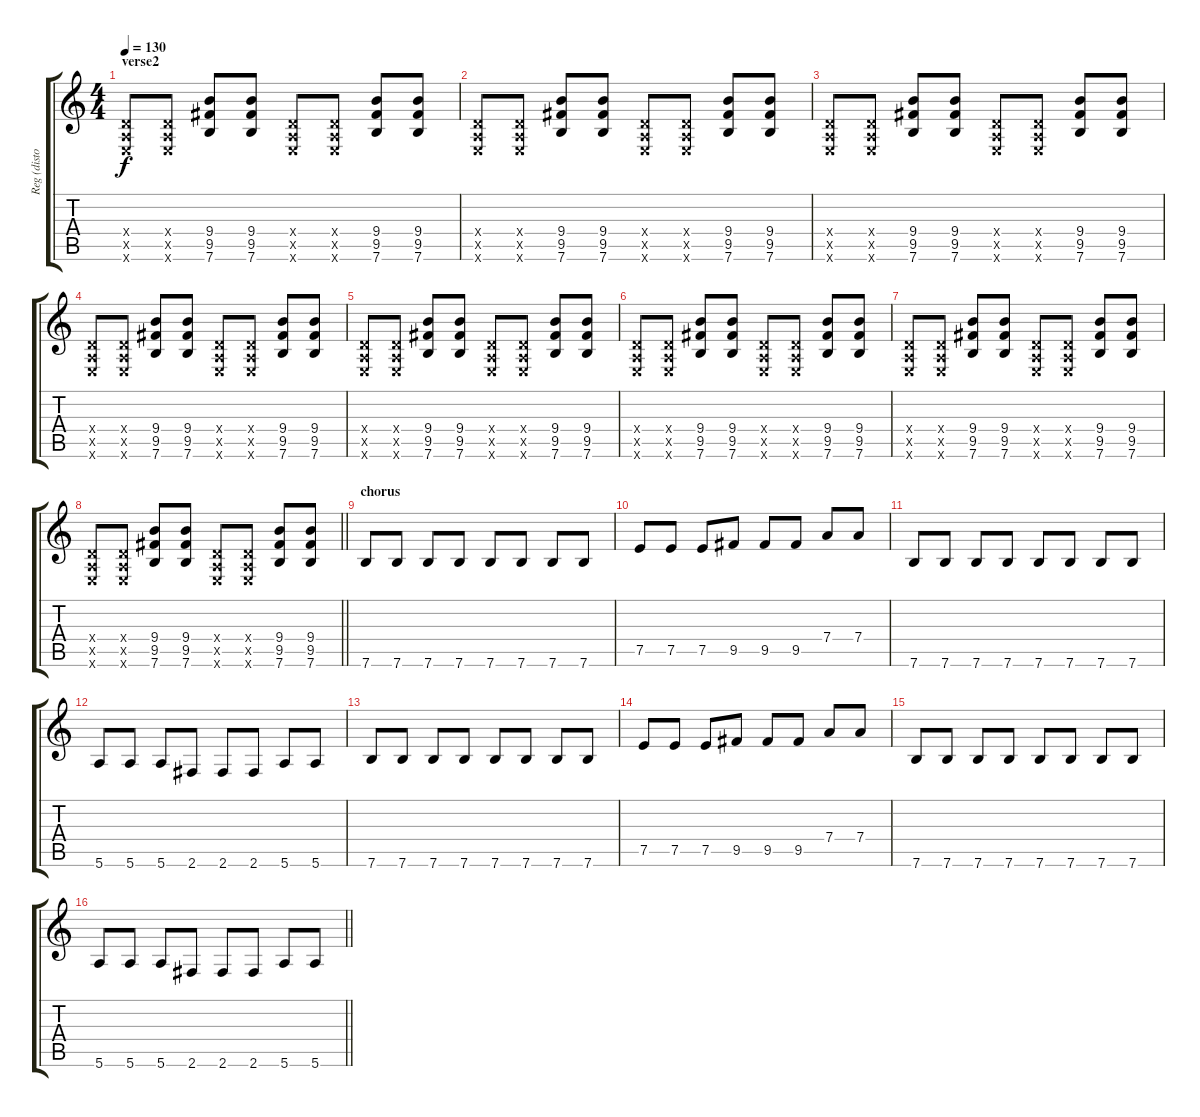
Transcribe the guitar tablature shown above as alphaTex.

\track ("Reg (disto)" "Reg (disto") {instrument overdrivenguitar}
\staff {score tabs}
\tuning (E4 B3 G3 D3 A2 E2) {hide}
\ts (4 4)
\section ("" "verse2")
\tempo 130
\clef g2
\ks c
(0.4{x} 0.5{x} 0.6{x}).8{dy f} (0.4{x} 0.5{x} 0.6{x}).8 (9.4 9.5 7.6).8 (9.4 9.5 7.6).8 (0.4{x} 0.5{x} 0.6{x}).8 (0.4{x} 0.5{x} 0.6{x}).8 (9.4 9.5 7.6).8 (9.4 9.5 7.6).8 |
(0.4{x} 0.5{x} 0.6{x}).8 (0.4{x} 0.5{x} 0.6{x}).8 (9.4 9.5 7.6).8 (9.4 9.5 7.6).8 (0.4{x} 0.5{x} 0.6{x}).8 (0.4{x} 0.5{x} 0.6{x}).8 (9.4 9.5 7.6).8 (9.4 9.5 7.6).8 |
(0.4{x} 0.5{x} 0.6{x}).8 (0.4{x} 0.5{x} 0.6{x}).8 (9.4 9.5 7.6).8 (9.4 9.5 7.6).8 (0.4{x} 0.5{x} 0.6{x}).8 (0.4{x} 0.5{x} 0.6{x}).8 (9.4 9.5 7.6).8 (9.4 9.5 7.6).8 |
(0.4{x} 0.5{x} 0.6{x}).8 (0.4{x} 0.5{x} 0.6{x}).8 (9.4 9.5 7.6).8 (9.4 9.5 7.6).8 (0.4{x} 0.5{x} 0.6{x}).8 (0.4{x} 0.5{x} 0.6{x}).8 (9.4 9.5 7.6).8 (9.4 9.5 7.6).8 |
(0.4{x} 0.5{x} 0.6{x}).8 (0.4{x} 0.5{x} 0.6{x}).8 (9.4 9.5 7.6).8 (9.4 9.5 7.6).8 (0.4{x} 0.5{x} 0.6{x}).8 (0.4{x} 0.5{x} 0.6{x}).8 (9.4 9.5 7.6).8 (9.4 9.5 7.6).8 |
(0.4{x} 0.5{x} 0.6{x}).8 (0.4{x} 0.5{x} 0.6{x}).8 (9.4 9.5 7.6).8 (9.4 9.5 7.6).8 (0.4{x} 0.5{x} 0.6{x}).8 (0.4{x} 0.5{x} 0.6{x}).8 (9.4 9.5 7.6).8 (9.4 9.5 7.6).8 |
(0.4{x} 0.5{x} 0.6{x}).8 (0.4{x} 0.5{x} 0.6{x}).8 (9.4 9.5 7.6).8 (9.4 9.5 7.6).8 (0.4{x} 0.5{x} 0.6{x}).8 (0.4{x} 0.5{x} 0.6{x}).8 (9.4 9.5 7.6).8 (9.4 9.5 7.6).8 |
\barLineRight lightlight
(0.4{x} 0.5{x} 0.6{x}).8 (0.4{x} 0.5{x} 0.6{x}).8 (9.4 9.5 7.6).8 (9.4 9.5 7.6).8 (0.4{x} 0.5{x} 0.6{x}).8 (0.4{x} 0.5{x} 0.6{x}).8 (9.4 9.5 7.6).8 (9.4 9.5 7.6).8 |
\section ("" "chorus")
7.6.8 7.6.8 7.6.8 7.6.8 7.6.8 7.6.8 7.6.8 7.6.8 |
7.5.8 7.5.8 7.5.8 9.5.8 9.5.8 9.5.8 7.4.8 7.4.8 |
7.6.8 7.6.8 7.6.8 7.6.8 7.6.8 7.6.8 7.6.8 7.6.8 |
5.6.8 5.6.8 5.6.8 2.6.8 2.6.8 2.6.8 5.6.8 5.6.8 |
7.6.8 7.6.8 7.6.8 7.6.8 7.6.8 7.6.8 7.6.8 7.6.8 |
7.5.8 7.5.8 7.5.8 9.5.8 9.5.8 9.5.8 7.4.8 7.4.8 |
7.6.8 7.6.8 7.6.8 7.6.8 7.6.8 7.6.8 7.6.8 7.6.8 |
\barLineRight lightlight
5.6.8 5.6.8 5.6.8 2.6.8 2.6.8 2.6.8 5.6.8 5.6.8
